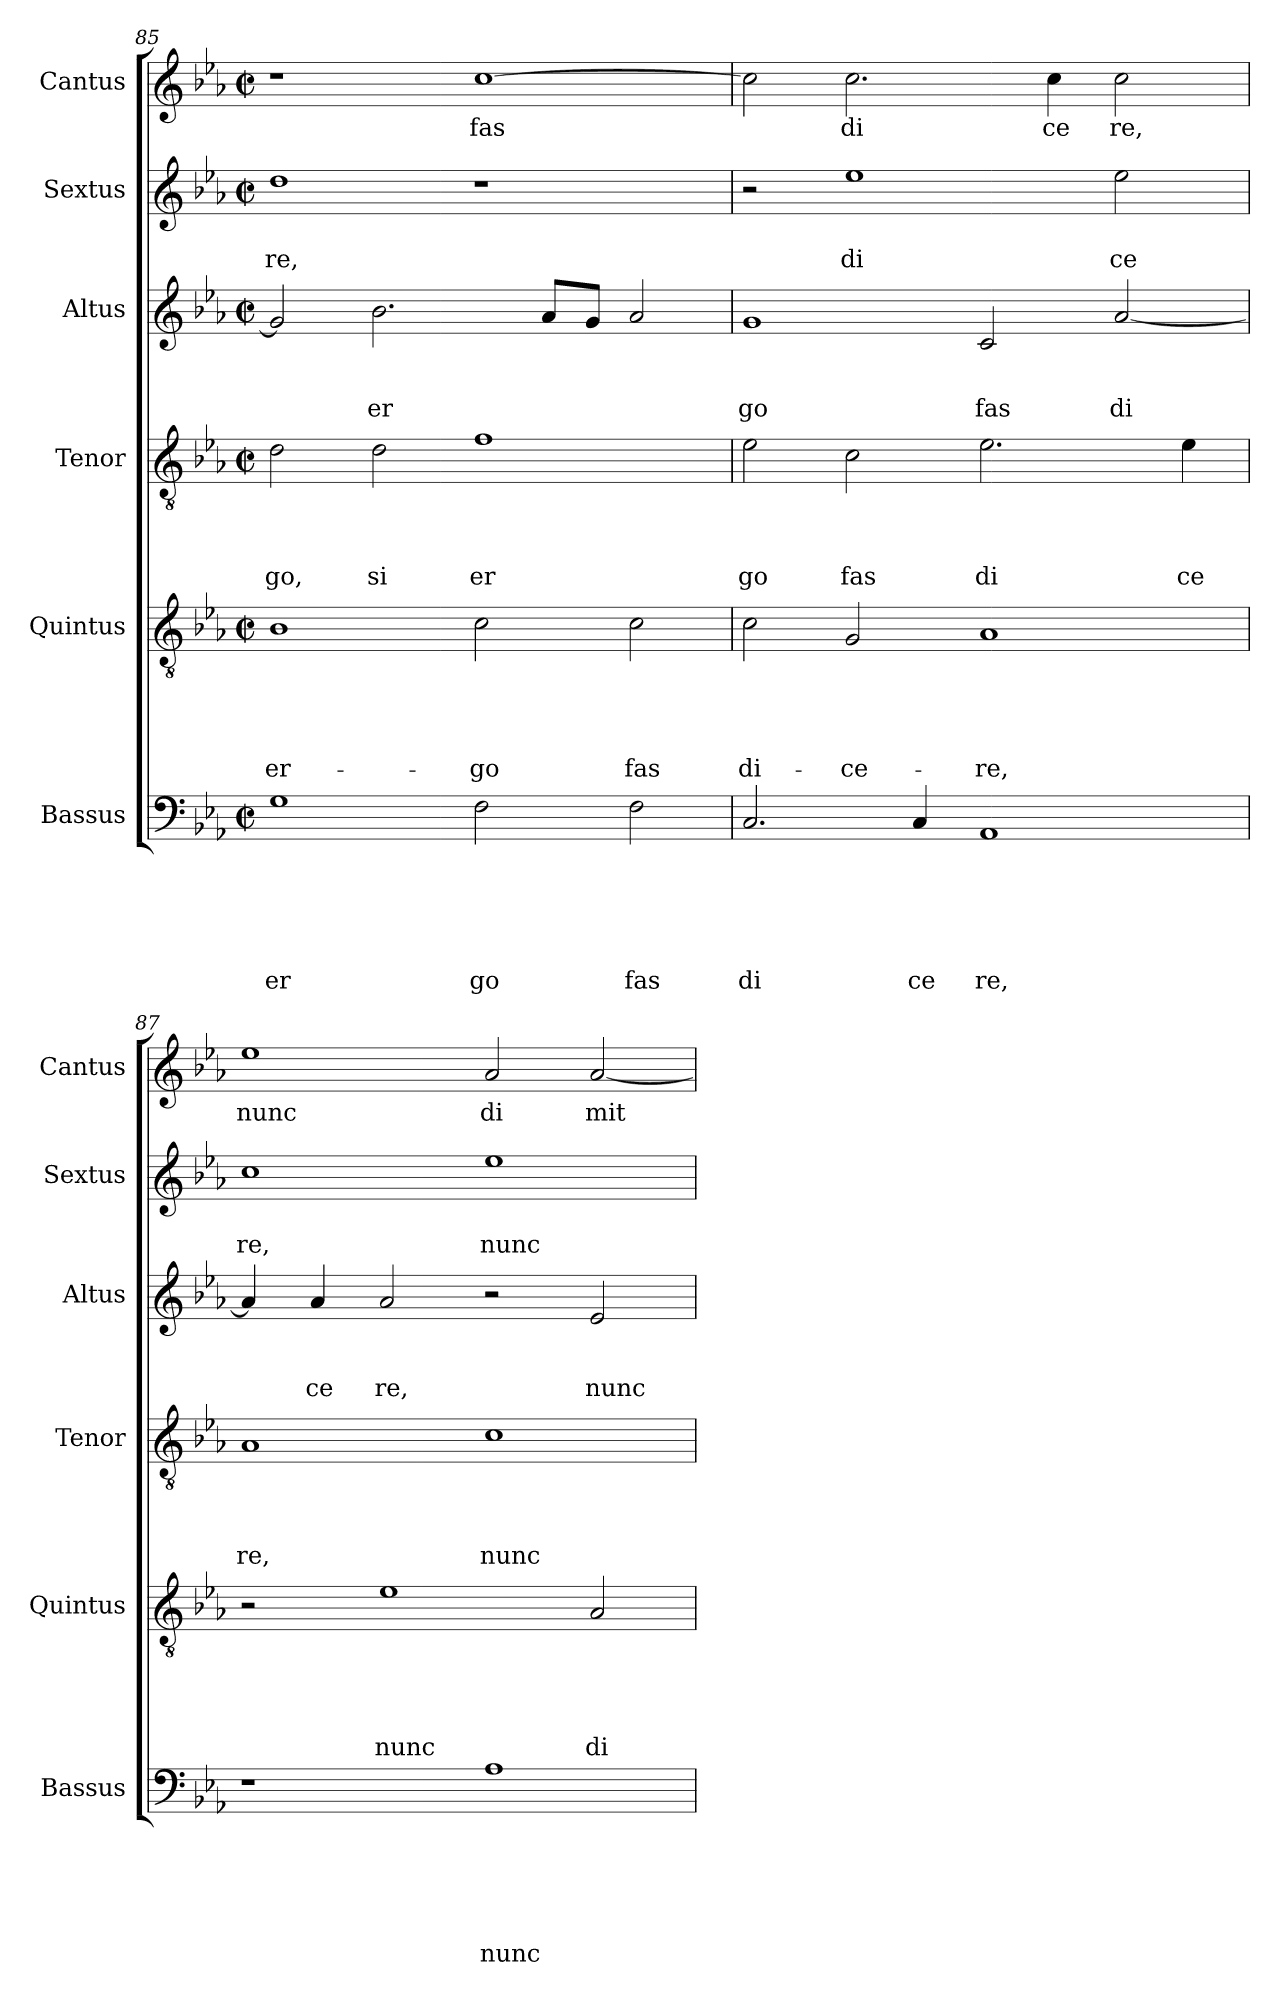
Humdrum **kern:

**kern	**text	**text	**text	**text	**text	**text	**kern	**text	**text	**text	**text	**text	**kern	**text	**text	**text	**text	**kern	**text	**text	**text	**kern	**text	**text	**kern	**text
*part6	*part6	*part6	*part6	*part6	*part6	*part6	*part5	*part5	*part5	*part5	*part5	*part5	*part4	*part4	*part4	*part4	*part4	*part3	*part3	*part3	*part3	*part2	*part2	*part2	*part1	*part1
*staff6	*staff6	*staff6	*staff6	*staff6	*staff6	*staff6	*staff5	*staff5	*staff5	*staff5	*staff5	*staff5	*staff4	*staff4	*staff4	*staff4	*staff4	*staff3	*staff3	*staff3	*staff3	*staff2	*staff2	*staff2	*staff1	*staff1
*I"Bassus	*	*	*	*	*	*	*I"Quintus	*	*	*	*	*	*I"Tenor	*	*	*	*	*I"Altus	*	*	*	*I"Sextus	*	*	*I"Cantus	*
*I'Bassus	*	*	*	*	*	*	*I'Quintus	*	*	*	*	*	*I'Tenor	*	*	*	*	*I'Altus	*	*	*	*I'Sextus	*	*	*I'Cantus	*
*clefF4	*	*	*	*	*	*	*clefGv2	*	*	*	*	*	*clefGv2	*	*	*	*	*clefG2	*	*	*	*clefG2	*	*	*clefG2	*
*k[b-e-a-]	*	*	*	*	*	*	*k[b-e-a-]	*	*	*	*	*	*k[b-e-a-]	*	*	*	*	*k[b-e-a-]	*	*	*	*k[b-e-a-]	*	*	*k[b-e-a-]	*
*E-:	*	*	*	*	*	*	*E-:	*	*	*	*	*	*E-:	*	*	*	*	*E-:	*	*	*	*E-:	*	*	*E-:	*
*M2/2	*	*	*	*	*	*	*M2/2	*	*	*	*	*	*M2/2	*	*	*	*	*M2/2	*	*	*	*M2/2	*	*	*M2/2	*
*met(c|)	*	*	*	*	*	*	*met(c|)	*	*	*	*	*	*met(c|)	*	*	*	*	*met(c|)	*	*	*	*met(c|)	*	*	*met(c|)	*
=85	=85	=85	=85	=85	=85	=85	=85	=85	=85	=85	=85	=85	=85	=85	=85	=85	=85	=85	=85	=85	=85	=85	=85	=85	=85	=85
!	!	!	!	!	!	!LO:LY:b	!	!	!	!	!	!LO:LY:b	!	!	!	!	!LO:LY:b	!	!	!	!	!	!	!LO:LY:b	!	!
1G	.	.	.	.	.	er	1B-	.	.	.	.	er-	2d\	.	.	.	go,	2g/]	.	.	.	1dd	.	re,	1r	.
!	!	!	!	!	!	!	!	!	!	!	!	!	!	!	!	!	!LO:LY:b	!	!	!	!LO:LY:b	!	!	!	!	!
.	.	.	.	.	.	.	.	.	.	.	.	.	2d\	.	.	.	si	2.b-\	.	.	er	.	.	.	.	.
!	!	!	!	!	!	!LO:LY:b	!	!	!	!	!	!LO:LY:b	!	!	!	!	!LO:LY:b	!	!	!	!	!	!	!	!	!LO:LY:b
2F\	.	.	.	.	.	go	2c\	.	.	.	.	-go	1f	.	.	.	er	.	.	.	.	1r	.	.	[>1cc	fas
.	.	.	.	.	.	.	.	.	.	.	.	.	.	.	.	.	.	8a-/L	.	.	.	.	.	.	.	.
.	.	.	.	.	.	.	.	.	.	.	.	.	.	.	.	.	.	8g/J	.	.	.	.	.	.	.	.
!	!	!	!	!	!	!LO:LY:b	!	!	!	!	!	!LO:LY:b	!	!	!	!	!	!	!	!	!	!	!	!	!	!
2F\	.	.	.	.	.	fas	2c\	.	.	.	.	fas	.	.	.	.	.	2a-/	.	.	.	.	.	.	.	.
=86	=86	=86	=86	=86	=86	=86	=86	=86	=86	=86	=86	=86	=86	=86	=86	=86	=86	=86	=86	=86	=86	=86	=86	=86	=86	=86
!	!	!	!	!	!	!LO:LY:b	!	!	!	!	!	!LO:LY:b	!	!	!	!	!LO:LY:b	!	!	!	!LO:LY:b	!	!	!	!	!
2.C/	.	.	.	.	.	di	2c\	.	.	.	.	di-	2e-\	.	.	.	go	1g	.	.	go	2r	.	.	2cc\]	.
!	!	!	!	!	!	!	!	!	!	!	!	!LO:LY:b	!	!	!	!	!LO:LY:b	!	!	!	!	!	!	!LO:LY:b	!	!LO:LY:b
.	.	.	.	.	.	.	2G/	.	.	.	.	-ce-	2c\	.	.	.	fas	.	.	.	.	1ee-	.	di	2.cc\	di
!	!	!	!	!	!	!LO:LY:b	!	!	!	!	!	!	!	!	!	!	!	!	!	!	!	!	!	!	!	!
4C/	.	.	.	.	.	ce	.	.	.	.	.	.	.	.	.	.	.	.	.	.	.	.	.	.	.	.
!	!	!	!	!	!	!LO:LY:b	!	!	!	!	!	!LO:LY:b	!	!	!	!	!LO:LY:b	!	!	!	!LO:LY:b	!	!	!	!	!
1AA-	.	.	.	.	.	re,	1A-	.	.	.	.	-re,	2.e-\	.	.	.	di	2c/	.	.	fas	.	.	.	.	.
!	!	!	!	!	!	!	!	!	!	!	!	!	!	!	!	!	!	!	!	!	!	!	!	!	!	!LO:LY:b
.	.	.	.	.	.	.	.	.	.	.	.	.	.	.	.	.	.	.	.	.	.	.	.	.	4cc\	ce
!	!	!	!	!	!	!	!	!	!	!	!	!	!	!	!	!	!	!	!	!	!LO:LY:b	!	!	!LO:LY:b	!	!LO:LY:b
.	.	.	.	.	.	.	.	.	.	.	.	.	.	.	.	.	.	[<2a-/	.	.	di	2ee-\	.	ce	2cc\	re,
!	!	!	!	!	!	!	!	!	!	!	!	!	!	!	!	!	!LO:LY:b	!	!	!	!	!	!	!	!	!
.	.	.	.	.	.	.	.	.	.	.	.	.	4e-\	.	.	.	ce	.	.	.	.	.	.	.	.	.
=87	=87	=87	=87	=87	=87	=87	=87	=87	=87	=87	=87	=87	=87	=87	=87	=87	=87	=87	=87	=87	=87	=87	=87	=87	=87	=87
!	!	!	!	!	!	!	!	!	!	!	!	!	!	!	!	!	!LO:LY:b	!	!	!	!	!	!	!LO:LY:b	!	!LO:LY:b
1r	.	.	.	.	.	.	2r	.	.	.	.	.	1A-	.	.	.	re,	4a-/]	.	.	.	1cc	.	re,	1ee-	nunc
!	!	!	!	!	!	!	!	!	!	!	!	!	!	!	!	!	!	!	!	!	!LO:LY:b	!	!	!	!	!
.	.	.	.	.	.	.	.	.	.	.	.	.	.	.	.	.	.	4a-/	.	.	ce	.	.	.	.	.
!	!	!	!	!	!	!	!	!	!	!	!	!LO:LY:b	!	!	!	!	!	!	!	!	!LO:LY:b	!	!	!	!	!
.	.	.	.	.	.	.	1e-	.	.	.	.	nunc	.	.	.	.	.	2a-/	.	.	re,	.	.	.	.	.
!	!	!	!	!	!	!LO:LY:b	!	!	!	!	!	!	!	!	!	!	!LO:LY:b	!	!	!	!	!	!	!LO:LY:b	!	!LO:LY:b
1A-	.	.	.	.	.	nunc	.	.	.	.	.	.	1c	.	.	.	nunc	2r	.	.	.	1ee-	.	nunc	2a-/	di
!	!	!	!	!	!	!	!	!	!	!	!	!LO:LY:b	!	!	!	!	!	!	!	!	!LO:LY:b	!	!	!	!	!LO:LY:b
.	.	.	.	.	.	.	2A-/	.	.	.	.	di-	.	.	.	.	.	2e-/	.	.	nunc	.	.	.	[<2a-/	mit
=	=	=	=	=	=	=	=	=	=	=	=	=	=	=	=	=	=	=	=	=	=	=	=	=	=	=
*-	*-	*-	*-	*-	*-	*-	*-	*-	*-	*-	*-	*-	*-	*-	*-	*-	*-	*-	*-	*-	*-	*-	*-	*-	*-	*-
